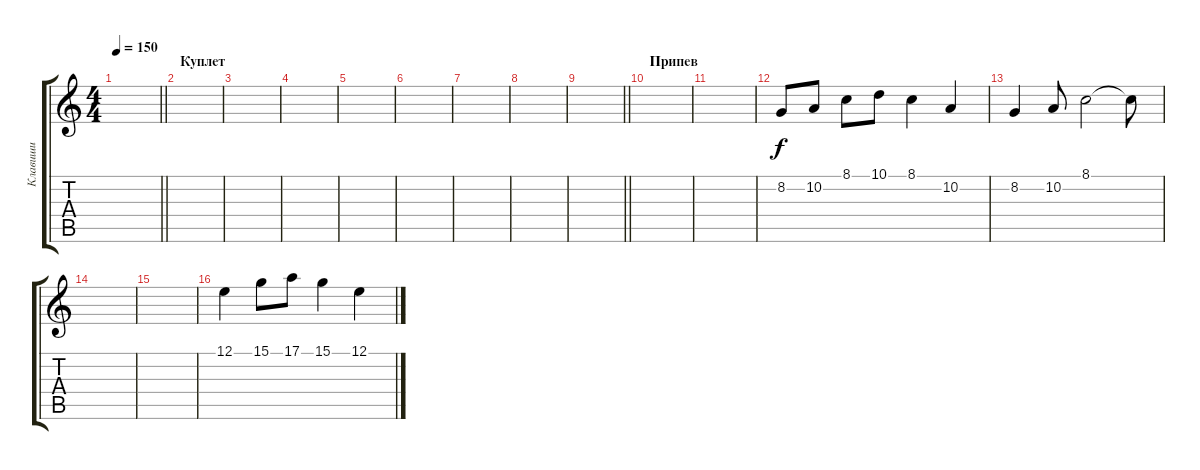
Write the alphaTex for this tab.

\track ("Клавиши" "Клавиши") {instrument flute}
\staff {score tabs}
\tuning (E4 B3 G3 D3 A2 E2) {hide}
\ts (4 4)
\tempo 150
\clef g2
\barLineRight lightlight
\ks c
|
\section ("" "Куплет")
|
|
|
|
|
|
|
\barLineRight lightlight
|
\section ("" "Припев")
|
|
8.2.8 10.2.8 8.1.8 10.1.8 8.1.4 10.2.4 |
8.2.4 10.2.8 8.1.2 8.1{t}.8 |
|
|
12.1.4 15.1.8 17.1.8 15.1.4 12.1.4
